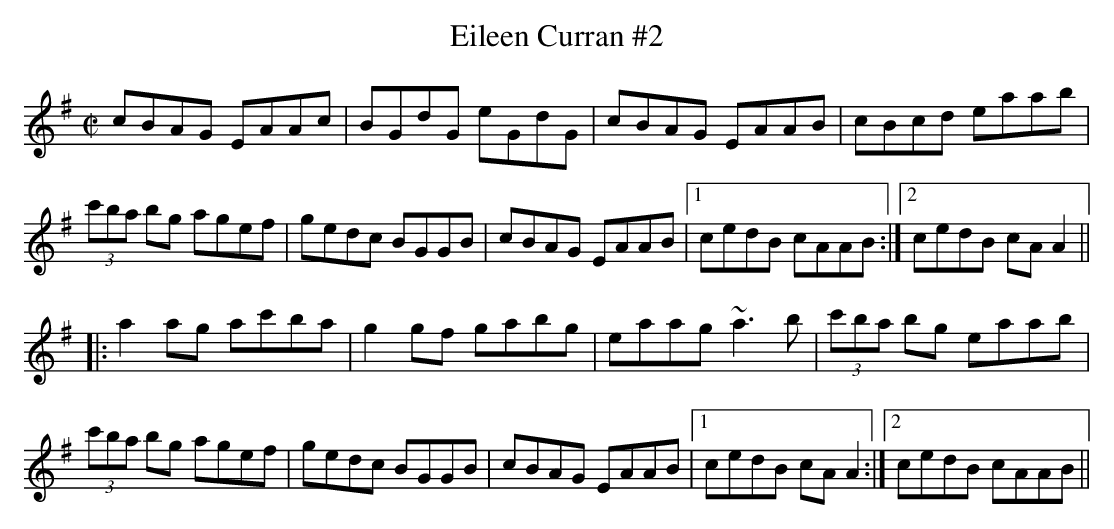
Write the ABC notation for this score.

X:1
T:Eileen Curran #2
M:C|
L:1/8
K:Ador
cBAG EAAc|BGdG eGdG|cBAG EAAB|cBcd eaab|
(3c'ba bg agef|gedc BGGB|cBAG EAAB|1 cedB cAAB:|2 cedB cAA2||
|:a2ag ac'ba|g2gf gabg|eaag ~a3b|(3c'ba bg eaab|
(3c'ba bg agef|gedc BGGB|cBAG EAAB|1 cedB cAA2:|2 cedB cAAB||
